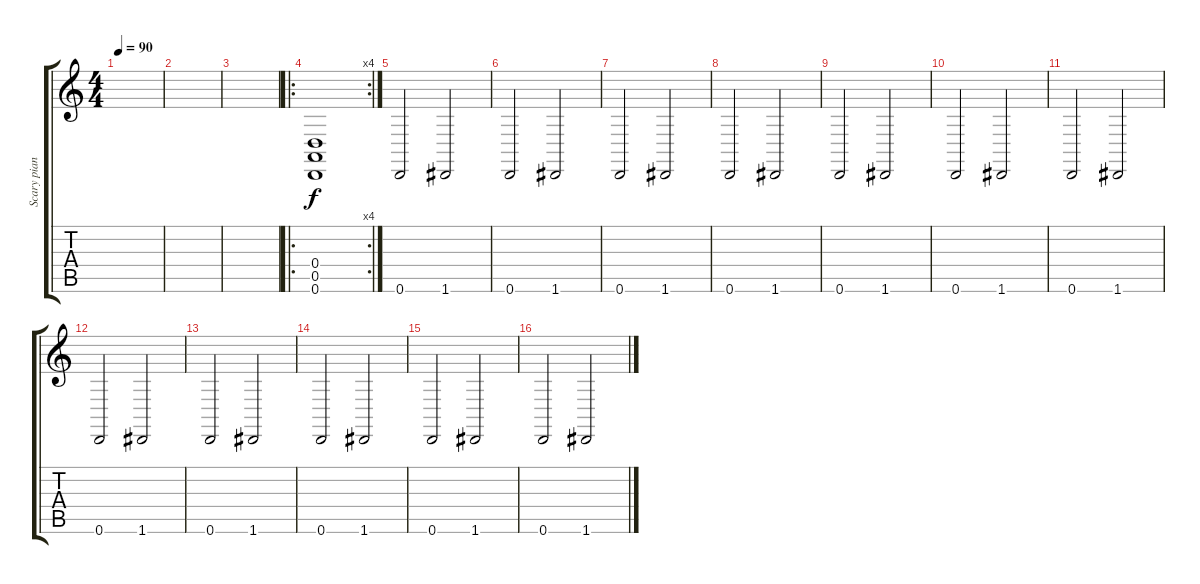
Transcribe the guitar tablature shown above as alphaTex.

\track ("Scary piano" "Scary pian") {instrument electricgrandpiano}
\staff {score tabs}
\tuning (E4 B3 G3 D3 A2 D2) {hide}
\ts (4 4)
\tempo 90
\clef g2
\ks c
|
|
|
\ro
\rc 4
(0.4 0.5 0.6).1 |
0.6.2 1.6.2 |
0.6.2 1.6.2 |
0.6.2 1.6.2 |
0.6.2 1.6.2 |
0.6.2 1.6.2 |
0.6.2 1.6.2 |
0.6.2 1.6.2 |
0.6.2 1.6.2 |
0.6.2 1.6.2 |
0.6.2 1.6.2 |
0.6.2 1.6.2 |
0.6.2 1.6.2
